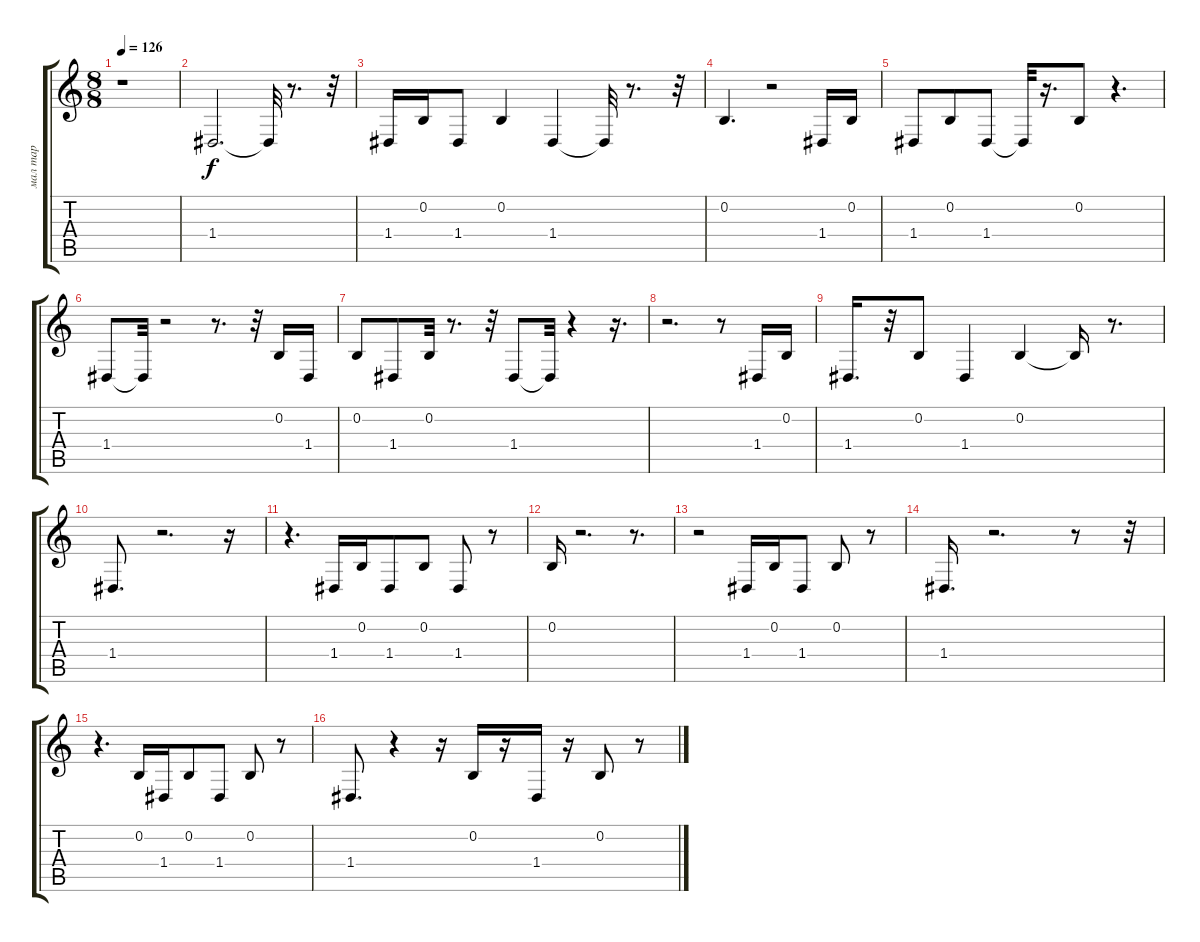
\track ("мал тар" "мал тар") {instrument acousticgrandpiano}
\staff {score tabs}
\tuning (E4 B3 G3 D3 A2 E2) {hide}
\ts (8 8)
\tempo 126
\clef g2
\ks c
r.1{dy f} |
1.4.2{d} 1.4{t}.32 r.8{d} r.32 |
1.4.16 0.2.16 1.4.8 0.2.4 1.4.4 1.4{t}.32 r.8{d} r.32 |
0.2.4{d} r.2 1.4.16 0.2.16 |
1.4.8 0.2.8 1.4.8 1.4{t}.32 r.16{d} 0.2.8 r.4{d} |
1.4.8 1.4{t}.32 r.2 r.8{d} r.32 0.2.16 1.4.16 |
0.2.8 1.4.8 0.2.32 r.8{d} r.32 1.4.8 1.4{t}.32 r.4 r.16{d} |
r.2{d} r.8 1.4.16 0.2.16 |
1.4.16{d} r.32 0.2.8 1.4.4 0.2.4 0.2{t}.16 r.8{d} |
1.4.8{d} r.2{d} r.16 |
r.4{d} 1.4.16 0.2.16 1.4.8 0.2.8 1.4.8 r.8 |
0.2.16 r.2{d} r.8{d} |
r.2 1.4.16 0.2.16 1.4.8 0.2.8 r.8 |
1.4.16{d} r.2{d} r.8 r.32 |
r.4{d} 0.2.16 1.4.16 0.2.8 1.4.8 0.2.8 r.8 |
1.4.8{d} r.4 r.16 0.2.16 r.16 1.4.16 r.16 0.2.8 r.8
